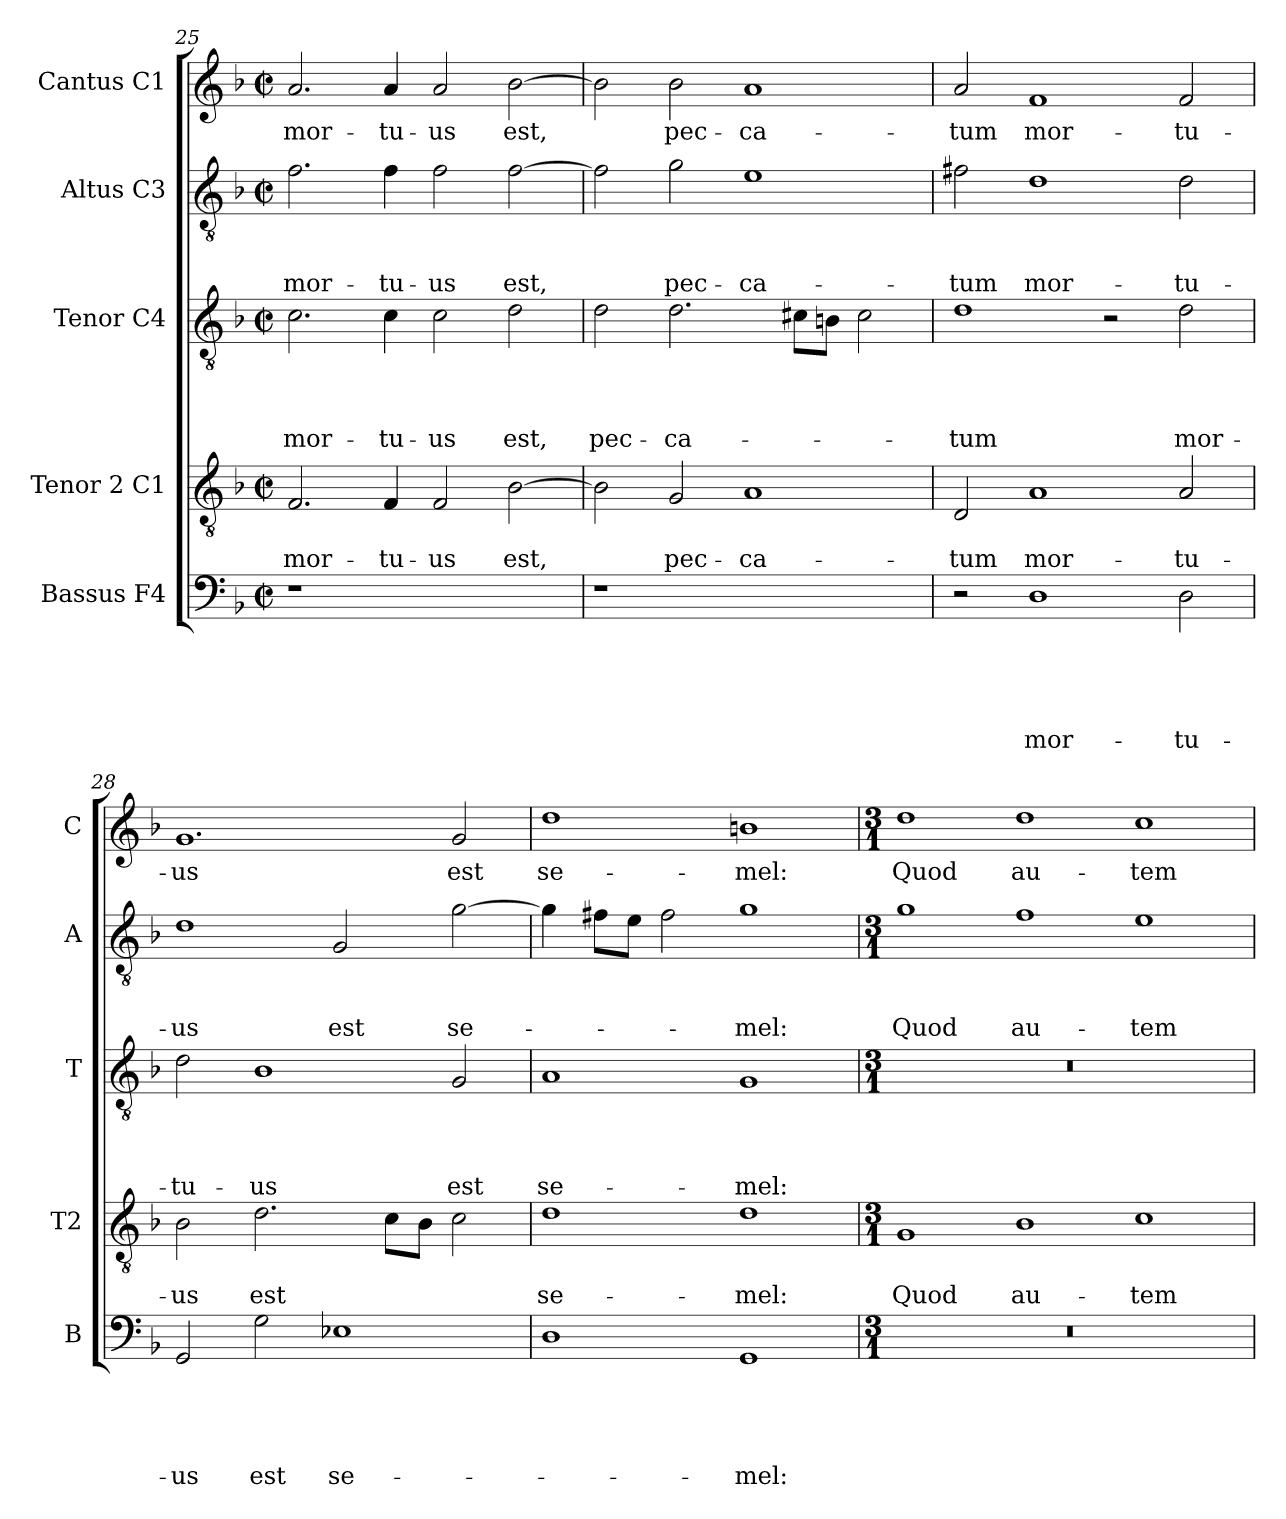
**kern	**text	**text	**text	**text	**text	**kern	**text	**text	**kern	**text	**text	**text	**text	**kern	**text	**text	**text	**kern	**text
*part5	*part5	*part5	*part5	*part5	*part5	*part4	*part4	*part4	*part3	*part3	*part3	*part3	*part3	*part2	*part2	*part2	*part2	*part1	*part1
*staff5	*staff5	*staff5	*staff5	*staff5	*staff5	*staff4	*staff4	*staff4	*staff3	*staff3	*staff3	*staff3	*staff3	*staff2	*staff2	*staff2	*staff2	*staff1	*staff1
*I"Bassus F4	*	*	*	*	*	*I"Tenor 2 C1	*	*	*I"Tenor C4	*	*	*	*	*I"Altus C3	*	*	*	*I"Cantus C1	*
*I'B	*	*	*	*	*	*I'T2	*	*	*I'T	*	*	*	*	*I'A	*	*	*	*I'C	*
*clefF4	*	*	*	*	*	*clefGv2	*	*	*clefGv2	*	*	*	*	*clefGv2	*	*	*	*clefG2	*
*k[b-]	*	*	*	*	*	*k[b-]	*	*	*k[b-]	*	*	*	*	*k[b-]	*	*	*	*k[b-]	*
*F:	*	*	*	*	*	*F:	*	*	*F:	*	*	*	*	*F:	*	*	*	*F:	*
*M2/2	*	*	*	*	*	*M2/2	*	*	*M2/2	*	*	*	*	*M2/2	*	*	*	*M2/2	*
*met(c|)	*	*	*	*	*	*met(c|)	*	*	*met(c|)	*	*	*	*	*met(c|)	*	*	*	*met(c|)	*
=25	=25	=25	=25	=25	=25	=25	=25	=25	=25	=25	=25	=25	=25	=25	=25	=25	=25	=25	=25
!	!	!	!	!	!	!	!	!LO:LY:b	!	!	!	!	!LO:LY:b	!	!	!	!LO:LY:b	!	!LO:LY:b
1r	.	.	.	.	.	2.F/	.	mor-	2.c\	.	.	.	mor-	2.f\	.	.	mor-	2.a/	mor-
!	!	!	!	!	!	!	!	!LO:LY:b	!	!	!	!	!LO:LY:b	!	!	!	!LO:LY:b	!	!LO:LY:b
.	.	.	.	.	.	4F/	.	-tu-	4c\	.	.	.	-tu-	4f\	.	.	-tu-	4a/	-tu-
!	!	!	!	!	!	!	!	!LO:LY:b	!	!	!	!	!LO:LY:b	!	!	!	!LO:LY:b	!	!LO:LY:b
1ryy	.	.	.	.	.	2F/	.	-us	2c\	.	.	.	-us	2f\	.	.	-us	2a/	-us
!	!	!	!	!	!	!	!	!LO:LY:b	!	!	!	!	!LO:LY:b	!	!	!	!LO:LY:b	!	!LO:LY:b
.	.	.	.	.	.	[2B-\	.	est,	2d\	.	.	.	est,	[2f\	.	.	est,	[2b-\	est,
!!LO:LB:g=z
=26	=26	=26	=26	=26	=26	=26	=26	=26	=26	=26	=26	=26	=26	=26	=26	=26	=26	=26	=26
!	!	!	!	!	!	!	!	!	!	!	!	!	!LO:LY:b	!	!	!	!	!	!
1r	.	.	.	.	.	2B-\]	.	.	2d\	.	.	.	pec-	2f\]	.	.	.	2b-\]	.
!	!	!	!	!	!	!	!	!LO:LY:b	!	!	!	!	!LO:LY:b	!	!	!	!LO:LY:b	!	!LO:LY:b
.	.	.	.	.	.	2G/	.	pec-	2.d\	.	.	.	-ca-	2g\	.	.	pec-	2b-\	pec-
!	!	!	!	!	!	!	!	!LO:LY:b	!	!	!	!	!	!	!	!	!LO:LY:b	!	!LO:LY:b
1ryy	.	.	.	.	.	1A	.	-ca-	.	.	.	.	.	1e	.	.	-ca-	1a	-ca-
.	.	.	.	.	.	.	.	.	8c#X\L	.	.	.	.	.	.	.	.	.	.
.	.	.	.	.	.	.	.	.	8Bn\J	.	.	.	.	.	.	.	.	.	.
.	.	.	.	.	.	.	.	.	2c#\	.	.	.	.	.	.	.	.	.	.
=27	=27	=27	=27	=27	=27	=27	=27	=27	=27	=27	=27	=27	=27	=27	=27	=27	=27	=27	=27
!	!	!	!	!	!	!	!	!LO:LY:b	!	!	!	!	!LO:LY:b	!	!	!	!LO:LY:b	!	!LO:LY:b
2r	.	.	.	.	.	2D/	.	-tum	1d	.	.	.	-tum	2f#X\	.	.	-tum	2a/	-tum
!	!	!	!	!	!LO:LY:b	!	!	!LO:LY:b	!	!	!	!	!	!	!	!	!LO:LY:b	!	!LO:LY:b
1D	.	.	.	.	mor-	1A	.	mor-	.	.	.	.	.	1d	.	.	mor-	1f	mor-
.	.	.	.	.	.	.	.	.	2r	.	.	.	.	.	.	.	.	.	.
!	!	!	!	!	!LO:LY:b	!	!	!LO:LY:b	!	!	!	!	!LO:LY:b	!	!	!	!LO:LY:b	!	!LO:LY:b
2D\	.	.	.	.	-tu-	2A/	.	-tu-	2d\	.	.	.	mor-	2d\	.	.	-tu-	2f/	-tu-
=28	=28	=28	=28	=28	=28	=28	=28	=28	=28	=28	=28	=28	=28	=28	=28	=28	=28	=28	=28
!	!	!	!	!	!LO:LY:b	!	!	!LO:LY:b	!	!	!	!	!LO:LY:b	!	!	!	!LO:LY:b	!	!LO:LY:b
2GG/	.	.	.	.	-us	2B-\	.	-us	2d\	.	.	.	-tu-	1d	.	.	-us	1.g	-us
!	!	!	!	!	!LO:LY:b	!	!	!LO:LY:b	!	!	!	!	!LO:LY:b	!	!	!	!	!	!
2G\	.	.	.	.	est	2.d\	.	est	1B-	.	.	.	-us	.	.	.	.	.	.
!	!	!	!	!	!LO:LY:b	!	!	!	!	!	!	!	!	!	!	!	!LO:LY:b	!	!
1E-X	.	.	.	.	se-	.	.	.	.	.	.	.	.	2G/	.	.	est	.	.
.	.	.	.	.	.	8c\L	.	.	.	.	.	.	.	.	.	.	.	.	.
.	.	.	.	.	.	8B-\J	.	.	.	.	.	.	.	.	.	.	.	.	.
!	!	!	!	!	!	!	!	!	!	!	!	!	!LO:LY:b	!	!	!	!LO:LY:b	!	!LO:LY:b
.	.	.	.	.	.	2c\	.	.	2G/	.	.	.	est	[2g\	.	.	se-	2g/	est
=29	=29	=29	=29	=29	=29	=29	=29	=29	=29	=29	=29	=29	=29	=29	=29	=29	=29	=29	=29
!	!	!	!	!	!	!	!	!LO:LY:b	!	!	!	!	!LO:LY:b	!	!	!	!	!	!LO:LY:b
1D	.	.	.	.	.	1d	.	se-	1A	.	.	.	se-	4g\]	.	.	.	1dd	se-
.	.	.	.	.	.	.	.	.	.	.	.	.	.	8f#X\L	.	.	.	.	.
.	.	.	.	.	.	.	.	.	.	.	.	.	.	8e\J	.	.	.	.	.
.	.	.	.	.	.	.	.	.	.	.	.	.	.	2f#\	.	.	.	.	.
!	!	!	!	!	!LO:LY:b	!	!	!LO:LY:b	!	!	!	!	!LO:LY:b	!	!	!	!LO:LY:b	!	!LO:LY:b
1GG	.	.	.	.	-mel:	1d	.	-mel:	1G	.	.	.	-mel:	1g	.	.	-mel:	1bn	-mel:
=30	=30	=30	=30	=30	=30	=30	=30	=30	=30	=30	=30	=30	=30	=30	=30	=30	=30	=30	=30
*M3/1	*	*	*	*	*	*M3/1	*	*	*M3/1	*	*	*	*	*M3/1	*	*	*	*M3/1	*
!	!	!	!	!	!	!	!	!LO:LY:b	!	!	!	!	!	!	!	!	!LO:LY:b	!	!LO:LY:b
0.r	.	.	.	.	.	1G	.	Quod	0.r	.	.	.	.	1g	.	.	Quod	1dd	Quod
!	!	!	!	!	!	!	!	!LO:LY:b	!	!	!	!	!	!	!	!	!LO:LY:b	!	!LO:LY:b
.	.	.	.	.	.	1B-	.	au-	.	.	.	.	.	1f	.	.	au-	1dd	au-
!	!	!	!	!	!	!	!	!LO:LY:b	!	!	!	!	!	!	!	!	!LO:LY:b	!	!LO:LY:b
.	.	.	.	.	.	1c	.	-tem	.	.	.	.	.	1e	.	.	-tem	1cc	-tem
=	=	=	=	=	=	=	=	=	=	=	=	=	=	=	=	=	=	=	=
*-	*-	*-	*-	*-	*-	*-	*-	*-	*-	*-	*-	*-	*-	*-	*-	*-	*-	*-	*-
